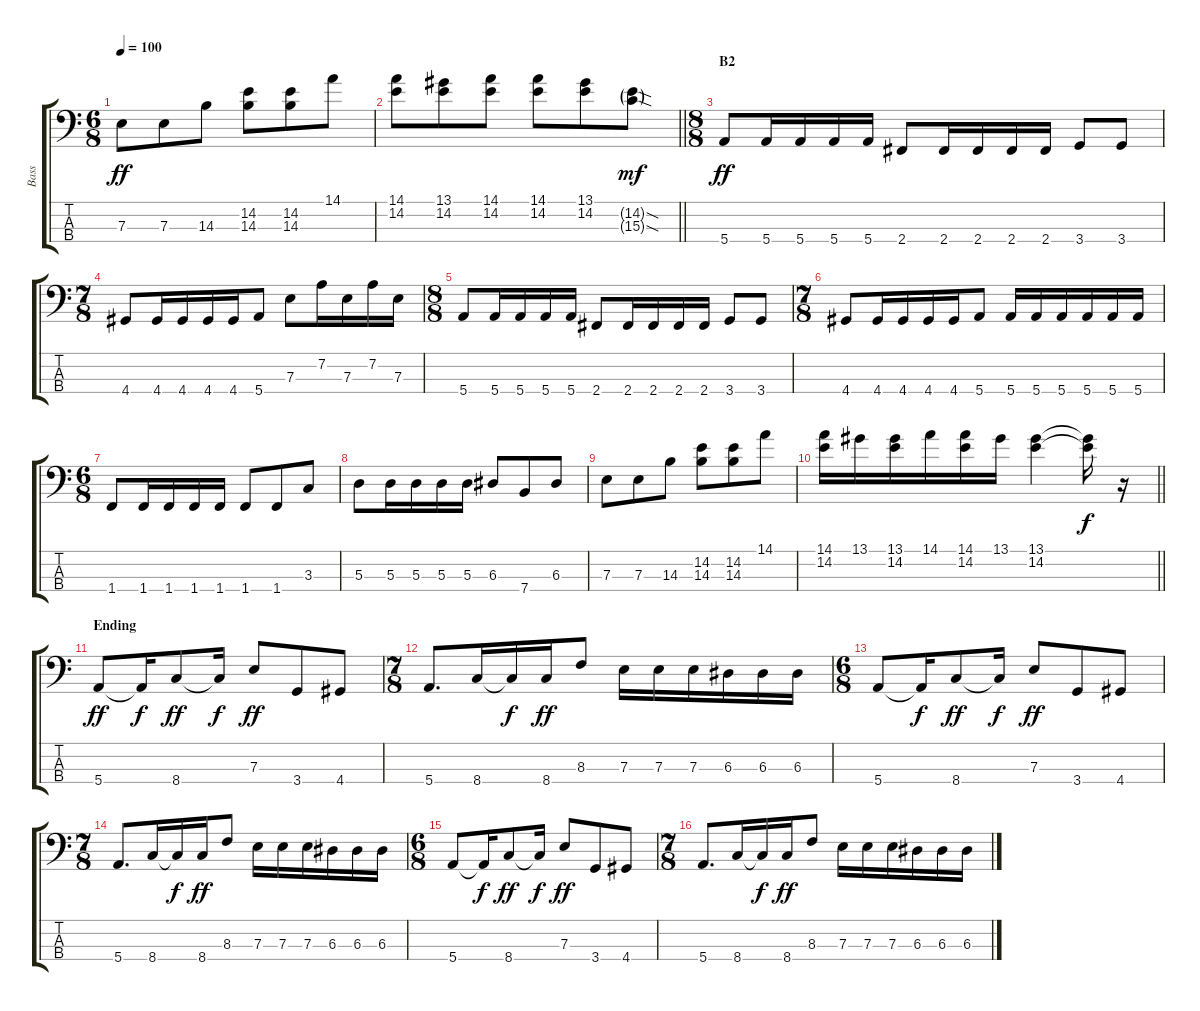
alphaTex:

\track ("Bass" "Bass") {instrument electricbasspick}
\staff {score tabs}
\tuning (G2 D2 A1 E1) {hide}
\ts (6 8)
\tempo 100
\clef f4
\ks c
7.3.8{dy ff} 7.3.8 14.3.8 (14.2 14.3).8 (14.2 14.3).8 14.1.8 |
\barLineRight lightlight
(14.1 14.2).8 (13.1 14.2).8 (14.1 14.2).8 (14.1 14.2).8 (13.1 14.2).8 (14.2{sod g} 15.3{sod g}).8{dy mf} |
\ts (8 8)
\section ("" "B2")
5.4.8{dy ff} 5.4.16 5.4.16 5.4.16 5.4.16 2.4.8 2.4.16 2.4.16 2.4.16 2.4.16 3.4.8 3.4.8 |
\ts (7 8)
4.4.8 4.4.16 4.4.16 4.4.16 4.4.16 5.4.8 7.3.8 7.2.16 7.3.16 7.2.16 7.3.16 |
\ts (8 8)
5.4.8 5.4.16 5.4.16 5.4.16 5.4.16 2.4.8 2.4.16 2.4.16 2.4.16 2.4.16 3.4.8 3.4.8 |
\ts (7 8)
4.4.8 4.4.16 4.4.16 4.4.16 4.4.16 5.4.8 5.4.16 5.4.16 5.4.16 5.4.16 5.4.16 5.4.16 |
\ts (6 8)
1.4.8 1.4.16 1.4.16 1.4.16 1.4.16 1.4.8 1.4.8 3.3.8 |
5.3.8 5.3.16 5.3.16 5.3.16 5.3.16 6.3.8 7.4.8 6.3.8 |
7.3.8 7.3.8 14.3.8 (14.2 14.3).8 (14.2 14.3).8 14.1.8 |
\barLineRight lightlight
(14.1 14.2).16 13.1.16 (13.1 14.2).16 14.1.16 (14.1 14.2).16 13.1.16 (13.1 14.2).4 (13.1{t} 14.2{t}).16{dy f} r.16 |
\section ("" "Ending")
5.4.8{dy ff} 5.4{t}.16{dy f} 8.4.8{dy ff} 8.4{t}.16{dy f} 7.3.8{dy ff} 3.4.8 4.4.8 |
\ts (7 8)
5.4.8{d} 8.4.16 8.4{t}.16{dy f} 8.4.16{dy ff} 8.3.8 7.3.16 7.3.16 7.3.16 6.3.16 6.3.16 6.3.16 |
\ts (6 8)
5.4.8 5.4{t}.16{dy f} 8.4.8{dy ff} 8.4{t}.16{dy f} 7.3.8{dy ff} 3.4.8 4.4.8 |
\ts (7 8)
5.4.8{d} 8.4.16 8.4{t}.16{dy f} 8.4.16{dy ff} 8.3.8 7.3.16 7.3.16 7.3.16 6.3.16 6.3.16 6.3.16 |
\ts (6 8)
5.4.8 5.4{t}.16{dy f} 8.4.8{dy ff} 8.4{t}.16{dy f} 7.3.8{dy ff} 3.4.8 4.4.8 |
\ts (7 8)
5.4.8{d} 8.4.16 8.4{t}.16{dy f} 8.4.16{dy ff} 8.3.8 7.3.16 7.3.16 7.3.16 6.3.16 6.3.16 6.3.16
